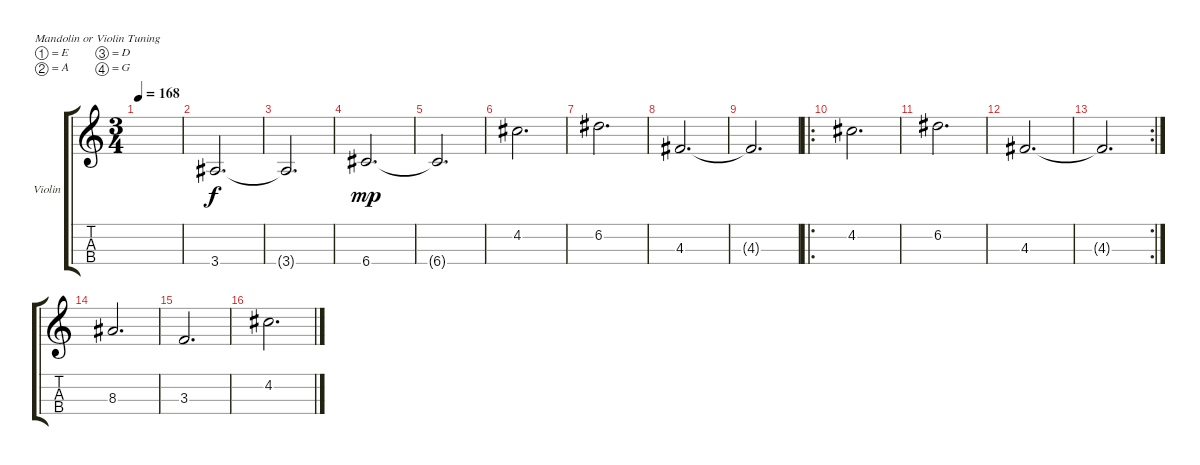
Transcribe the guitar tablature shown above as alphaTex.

\defaultSystemsLayout 4
\bracketExtendMode groupsimilarinstruments
\firstSystemTrackNameOrientation horizontal
\otherSystemsTrackNameOrientation horizontal
\track ("Violin" "Violin") {instrument violin}
\staff {score tabs}
\tuning (E5 A4 D4 G3)
\ts (3 4)
\tempo 168
\clef g2
\ks c
|
3.4.2{d} |
3.4{t}.2{d} |
6.4.2{d dy mp} |
6.4{t}.2{d} |
4.2.2{d} |
6.2.2{d} |
4.3.2{d} |
4.3{t}.2{d} |
\ro
4.2.2{d} |
6.2.2{d} |
4.3.2{d} |
\rc 2
4.3{t}.2{d} |
8.3.2{d} |
3.3.2{d} |
4.2.2{d}
